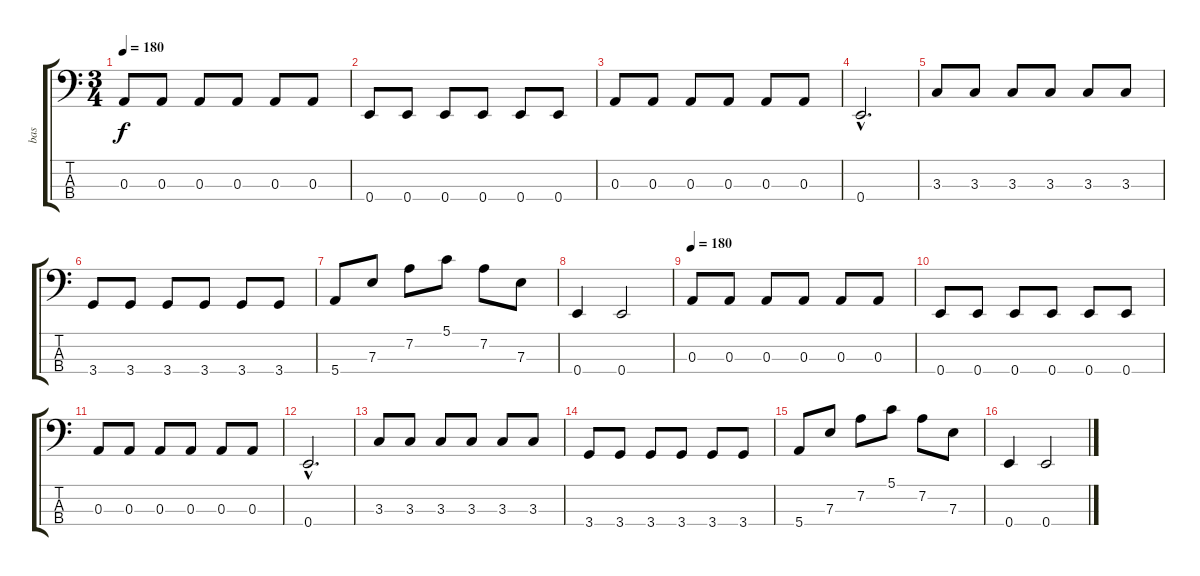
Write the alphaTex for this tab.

\track ("bas" "bas") {instrument electricbassfinger}
\staff {score tabs}
\tuning (G2 D2 A1 E1) {hide}
\ts (3 4)
\tempo 160
\tempo 180
\clef f4
\ks c
0.3.8{dy f} 0.3.8 0.3.8 0.3.8 0.3.8 0.3.8 |
0.4.8 0.4.8 0.4.8 0.4.8 0.4.8 0.4.8 |
0.3.8 0.3.8 0.3.8 0.3.8 0.3.8 0.3.8 |
0.4{hac}.2{d} |
3.3.8 3.3.8 3.3.8 3.3.8 3.3.8 3.3.8 |
3.4.8 3.4.8 3.4.8 3.4.8 3.4.8 3.4.8 |
5.4.8 7.3.8 7.2.8 5.1.8 7.2.8 7.3.8 |
0.4.4 0.4.2 |
\tempo 160
\tempo 180
0.3.8 0.3.8 0.3.8 0.3.8 0.3.8 0.3.8 |
0.4.8 0.4.8 0.4.8 0.4.8 0.4.8 0.4.8 |
0.3.8 0.3.8 0.3.8 0.3.8 0.3.8 0.3.8 |
0.4{hac}.2{d} |
3.3.8 3.3.8 3.3.8 3.3.8 3.3.8 3.3.8 |
3.4.8 3.4.8 3.4.8 3.4.8 3.4.8 3.4.8 |
5.4.8 7.3.8 7.2.8 5.1.8 7.2.8 7.3.8 |
0.4.4 0.4.2
